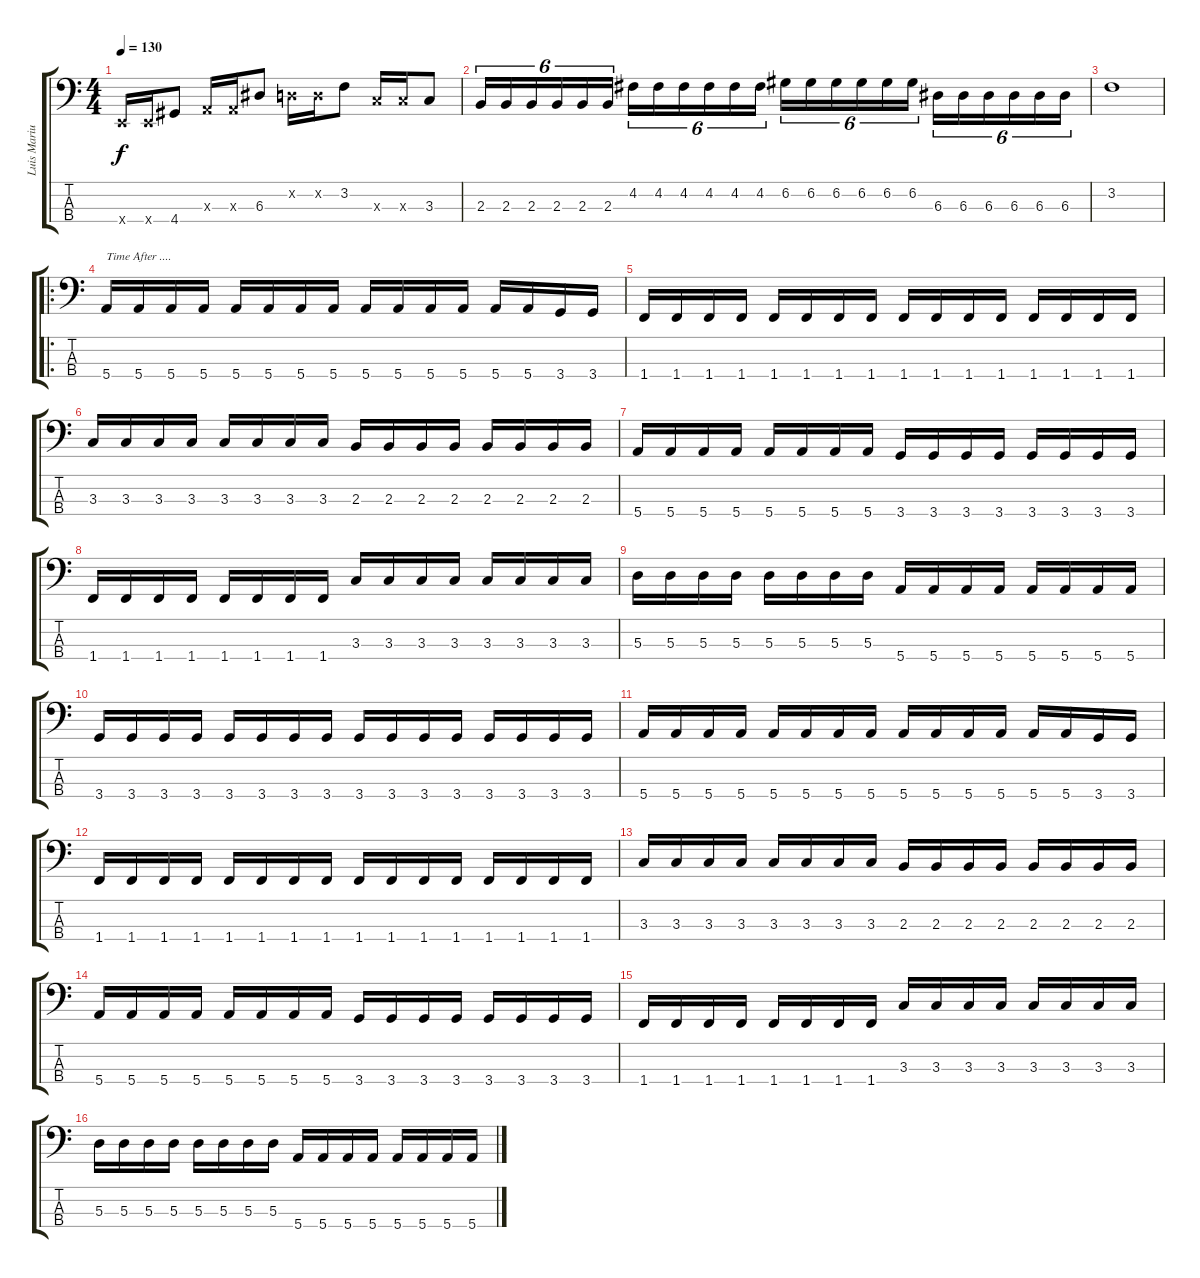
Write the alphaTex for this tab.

\track ("Luis Mariuti" "Luis Mariu") {instrument electricbasspick}
\staff {score tabs}
\tuning (G2 D2 A1 E1) {hide}
\ts (4 4)
\tempo 130
\clef f4
\ks c
0.4{x}.16{dy f} 0.4{x}.16 4.4.8 0.3{x}.16 0.3{x}.16 6.3.8 0.2{x}.16 0.2{x}.16 3.2.8 3.3{x}.16 3.3{x}.16 3.3.8 |
2.3.16{tu (6 4)} 2.3.16{tu (6 4)} 2.3.16{tu (6 4)} 2.3.16{tu (6 4)} 2.3.16{tu (6 4)} 2.3.16{tu (6 4)} 4.2.16{tu (6 4)} 4.2.16{tu (6 4)} 4.2.16{tu (6 4)} 4.2.16{tu (6 4)} 4.2.16{tu (6 4)} 4.2.16{tu (6 4)} 6.2.16{tu (6 4)} 6.2.16{tu (6 4)} 6.2.16{tu (6 4)} 6.2.16{tu (6 4)} 6.2.16{tu (6 4)} 6.2.16{tu (6 4)} 6.3.16{tu (6 4)} 6.3.16{tu (6 4)} 6.3.16{tu (6 4)} 6.3.16{tu (6 4)} 6.3.16{tu (6 4)} 6.3.16{tu (6 4)} |
3.2.1 |
\ro
5.4.16{txt "Time After ...."} 5.4.16 5.4.16 5.4.16 5.4.16 5.4.16 5.4.16 5.4.16 5.4.16 5.4.16 5.4.16 5.4.16 5.4.16 5.4.16 3.4.16 3.4.16 |
1.4.16 1.4.16 1.4.16 1.4.16 1.4.16 1.4.16 1.4.16 1.4.16 1.4.16 1.4.16 1.4.16 1.4.16 1.4.16 1.4.16 1.4.16 1.4.16 |
3.3.16 3.3.16 3.3.16 3.3.16 3.3.16 3.3.16 3.3.16 3.3.16 2.3.16 2.3.16 2.3.16 2.3.16 2.3.16 2.3.16 2.3.16 2.3.16 |
5.4.16 5.4.16 5.4.16 5.4.16 5.4.16 5.4.16 5.4.16 5.4.16 3.4.16 3.4.16 3.4.16 3.4.16 3.4.16 3.4.16 3.4.16 3.4.16 |
1.4.16 1.4.16 1.4.16 1.4.16 1.4.16 1.4.16 1.4.16 1.4.16 3.3.16 3.3.16 3.3.16 3.3.16 3.3.16 3.3.16 3.3.16 3.3.16 |
5.3.16 5.3.16 5.3.16 5.3.16 5.3.16 5.3.16 5.3.16 5.3.16 5.4.16 5.4.16 5.4.16 5.4.16 5.4.16 5.4.16 5.4.16 5.4.16 |
3.4.16 3.4.16 3.4.16 3.4.16 3.4.16 3.4.16 3.4.16 3.4.16 3.4.16 3.4.16 3.4.16 3.4.16 3.4.16 3.4.16 3.4.16 3.4.16 |
5.4.16 5.4.16 5.4.16 5.4.16 5.4.16 5.4.16 5.4.16 5.4.16 5.4.16 5.4.16 5.4.16 5.4.16 5.4.16 5.4.16 3.4.16 3.4.16 |
1.4.16 1.4.16 1.4.16 1.4.16 1.4.16 1.4.16 1.4.16 1.4.16 1.4.16 1.4.16 1.4.16 1.4.16 1.4.16 1.4.16 1.4.16 1.4.16 |
3.3.16 3.3.16 3.3.16 3.3.16 3.3.16 3.3.16 3.3.16 3.3.16 2.3.16 2.3.16 2.3.16 2.3.16 2.3.16 2.3.16 2.3.16 2.3.16 |
5.4.16 5.4.16 5.4.16 5.4.16 5.4.16 5.4.16 5.4.16 5.4.16 3.4.16 3.4.16 3.4.16 3.4.16 3.4.16 3.4.16 3.4.16 3.4.16 |
1.4.16 1.4.16 1.4.16 1.4.16 1.4.16 1.4.16 1.4.16 1.4.16 3.3.16 3.3.16 3.3.16 3.3.16 3.3.16 3.3.16 3.3.16 3.3.16 |
5.3.16 5.3.16 5.3.16 5.3.16 5.3.16 5.3.16 5.3.16 5.3.16 5.4.16 5.4.16 5.4.16 5.4.16 5.4.16 5.4.16 5.4.16 5.4.16
